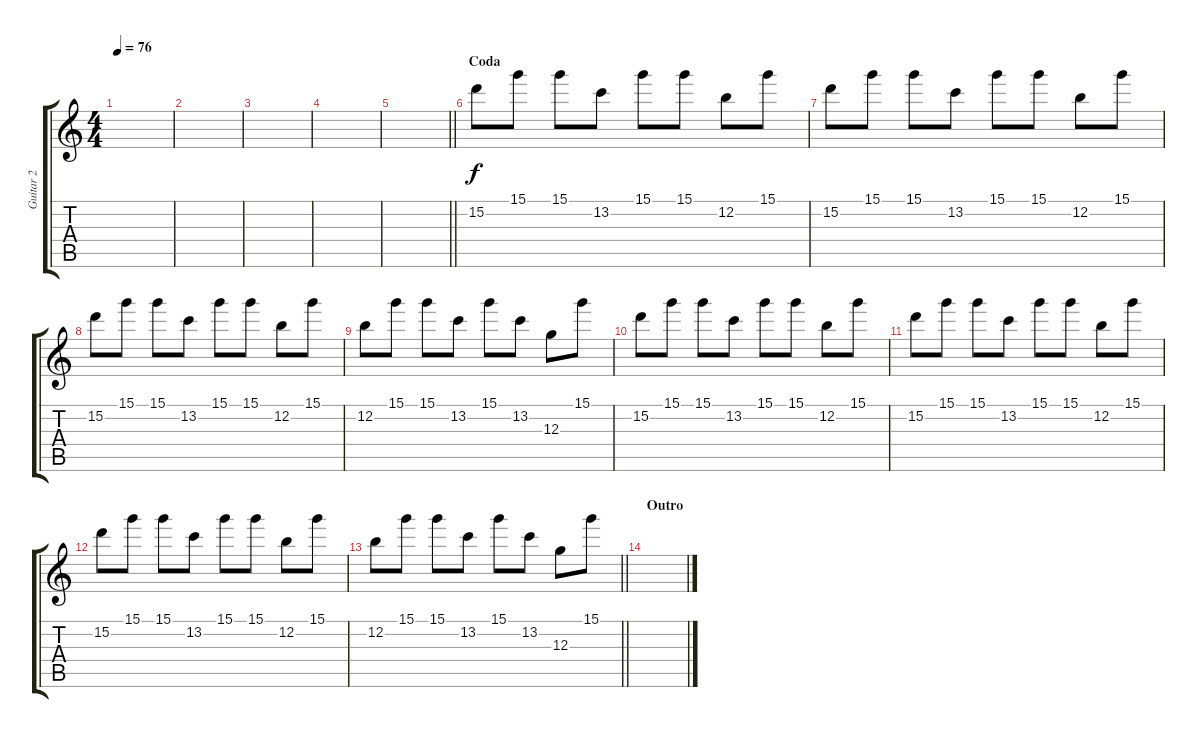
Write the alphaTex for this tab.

\track ("Guitar 2" "Guitar 2") {instrument distortionguitar}
\staff {score tabs}
\tuning (E4 B3 G3 D3 A2 E2) {hide}
\ts (4 4)
\tempo 76
\clef g2
\ks c
|
|
|
|
\barLineRight lightlight
|
\section ("" "Coda")
15.2.8 15.1.8 15.1.8 13.2.8 15.1.8 15.1.8 12.2.8 15.1.8 |
15.2.8 15.1.8 15.1.8 13.2.8 15.1.8 15.1.8 12.2.8 15.1.8 |
15.2.8 15.1.8 15.1.8 13.2.8 15.1.8 15.1.8 12.2.8 15.1.8 |
12.2.8 15.1.8 15.1.8 13.2.8 15.1.8 13.2.8 12.3.8 15.1.8 |
15.2.8 15.1.8 15.1.8 13.2.8 15.1.8 15.1.8 12.2.8 15.1.8 |
15.2.8 15.1.8 15.1.8 13.2.8 15.1.8 15.1.8 12.2.8 15.1.8 |
15.2.8 15.1.8 15.1.8 13.2.8 15.1.8 15.1.8 12.2.8 15.1.8 |
\barLineRight lightlight
12.2.8 15.1.8 15.1.8 13.2.8 15.1.8 13.2.8 12.3.8 15.1.8 |
\section ("" "Outro")
